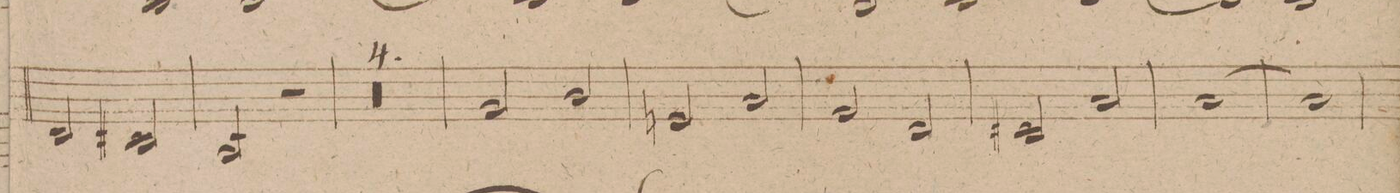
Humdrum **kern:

**kern	**dynam
*I"Clarinetto 1mo in. A.	*
*clefG2	*
*k[f#]	*
*met(c|)	*
*M2/2	*
2B/	.
2A#X/	.
=276	=276
2G/	.
2r	.
=277	=277
00r	.
=278	=278
=279	=279
=280	=280
=281	=281
2e/	.
2g/	.
=282	=282
2c#/	.
2f#/	.
=283	=283
2d/	.
2B/	.
=284	=284
2A#X/	.
2f#/	.
=285	=285
[>1f#/	.
=286	=286
1f#/]	.
=287	=287
*-	*-
